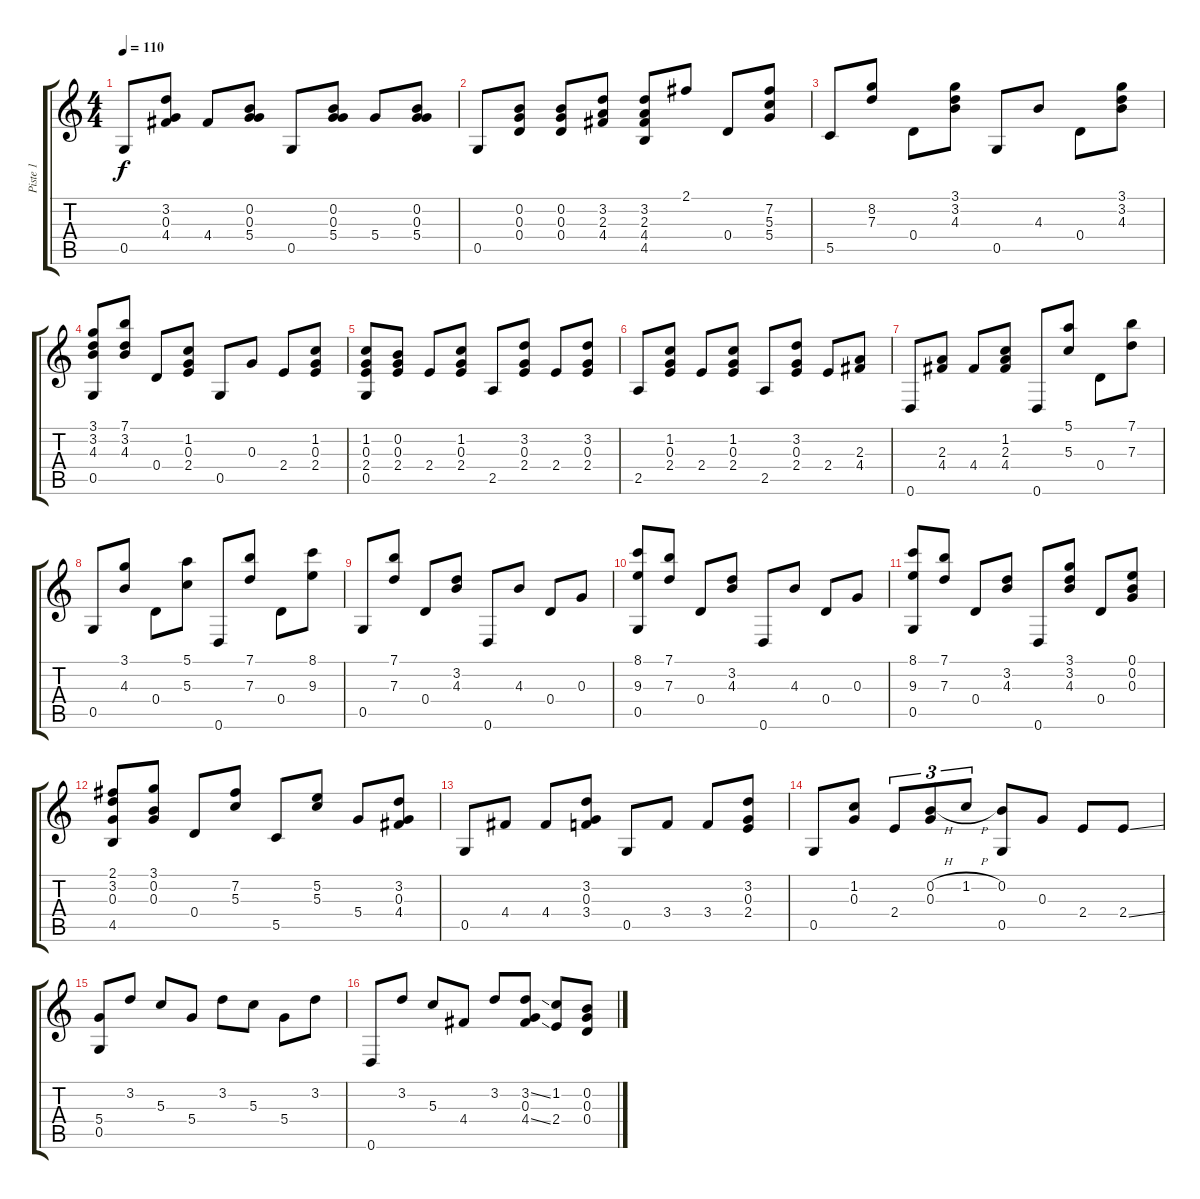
\track ("Piste 1" "Piste 1") {instrument electricguitarmuted}
\staff {score tabs}
\tuning (E4 B3 G3 D3 G2 D2) {hide}
\ts (4 4)
\tempo 110
\clef g2
\ks c
0.5.8{dy f} (3.2 0.3 4.4).8 4.4.8 (0.2 0.3 5.4).8 0.5.8 (0.2 0.3 5.4).8 5.4.8 (0.2 0.3 5.4).8 |
0.5.8 (0.2 0.3 0.4).8 (0.2 0.3 0.4).8 (3.2 2.3 4.4).8 (3.2 2.3 4.4 4.5).8 2.1.8 0.4.8 (7.2 5.3 5.4).8 |
5.5.8 (8.2 7.3).8 0.4.8 (3.1 3.2 4.3).8 0.5.8 4.3.8 0.4.8 (3.1 3.2 4.3).8 |
(3.1 3.2 4.3 0.5).8 (7.1 3.2 4.3).8 0.4.8 (1.2 0.3 2.4).8 0.5.8 0.3.8 2.4.8 (1.2 0.3 2.4).8 |
(1.2 0.3 2.4 0.5).8 (0.2 0.3 2.4).8 2.4.8 (1.2 0.3 2.4).8 2.5.8 (3.2 0.3 2.4).8 2.4.8 (3.2 0.3 2.4).8 |
2.5.8 (1.2 0.3 2.4).8 2.4.8 (1.2 0.3 2.4).8 2.5.8 (3.2 0.3 2.4).8 2.4.8 (2.3 4.4).8 |
0.6.8 (2.3 4.4).8 4.4.8 (1.2 2.3 4.4).8 0.6.8 (5.1 5.3).8 0.4.8 (7.1 7.3).8 |
0.5.8 (3.1 4.3).8 0.4.8 (5.1 5.3).8 0.6.8 (7.1 7.3).8 0.4.8 (8.1 9.3).8 |
0.5.8 (7.1 7.3).8 0.4.8 (3.2 4.3).8 0.6.8 4.3.8 0.4.8 0.3.8 |
(8.1 9.3 0.5).8 (7.1 7.3).8 0.4.8 (3.2 4.3).8 0.6.8 4.3.8 0.4.8 0.3.8 |
(8.1 9.3 0.5).8 (7.1 7.3).8 0.4.8 (3.2 4.3).8 0.6.8 (3.1 3.2 4.3).8 0.4.8 (0.1 0.2 0.3).8 |
(2.1 3.2 0.3 4.5).8 (3.1 0.2 0.3).8 0.4.8 (7.2 5.3).8 5.5.8 (5.2 5.3).8 5.4.8 (3.2 0.3 4.4).8 |
0.5.8 4.4.8 4.4.8 (3.2 0.3 3.4).8 0.5.8 3.4.8 3.4.8 (3.2 0.3 2.4).8 |
0.5.8 (1.2 0.3).8 2.4.8{tu (3 2)} (0.2{h} 0.3).8{tu (3 2)} 1.2{h}.8{tu (3 2)} (0.2 0.5).8 0.3.8 2.4.8 2.4{ss}.8 |
(5.4 0.5).8 3.2.8 5.3.8 5.4.8 3.2.8 5.3.8 5.4.8 3.2.8 |
0.6.8 3.2.8 5.3.8 4.4.8 3.2.8 (3.2{ss} 0.3 4.4{ss}).8 (1.2 2.4).8 (0.2 0.3 0.4).8
